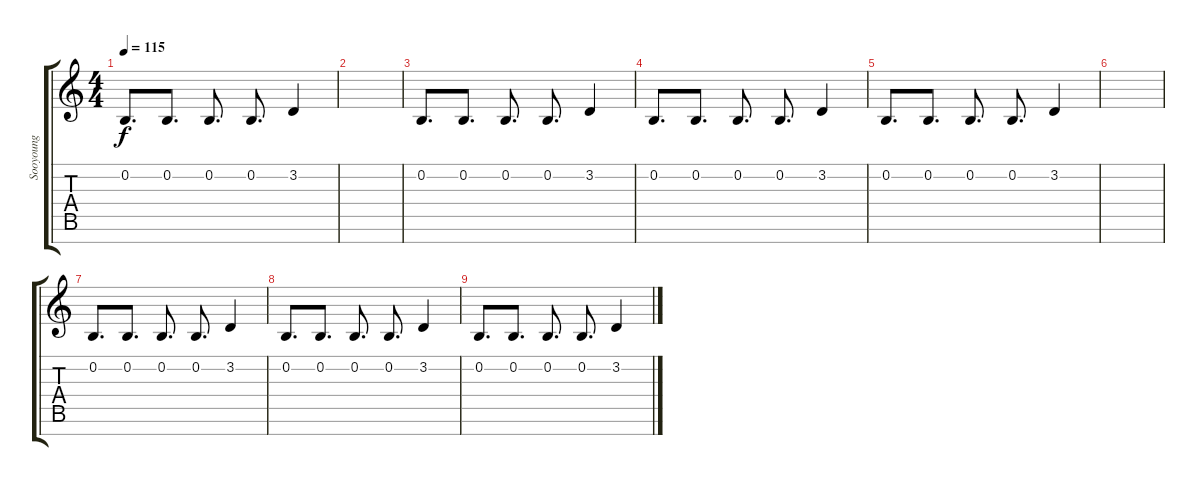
\track ("Sooyoung" "Sooyoung") {instrument trumpet}
\staff {score tabs}
\tuning (E4 B3 G3 D3 A2 E2 B1) {hide}
\ts (4 4)
\tempo 115
\clef g2
\ks c
0.2.8{d dy f} 0.2.8{d} 0.2.8{d} 0.2.8{d} 3.2.4 |
|
0.2.8{d} 0.2.8{d} 0.2.8{d} 0.2.8{d} 3.2.4 |
0.2.8{d} 0.2.8{d} 0.2.8{d} 0.2.8{d} 3.2.4 |
0.2.8{d} 0.2.8{d} 0.2.8{d} 0.2.8{d} 3.2.4 |
|
0.2.8{d} 0.2.8{d} 0.2.8{d} 0.2.8{d} 3.2.4 |
0.2.8{d} 0.2.8{d} 0.2.8{d} 0.2.8{d} 3.2.4 |
0.2.8{d} 0.2.8{d} 0.2.8{d} 0.2.8{d} 3.2.4
